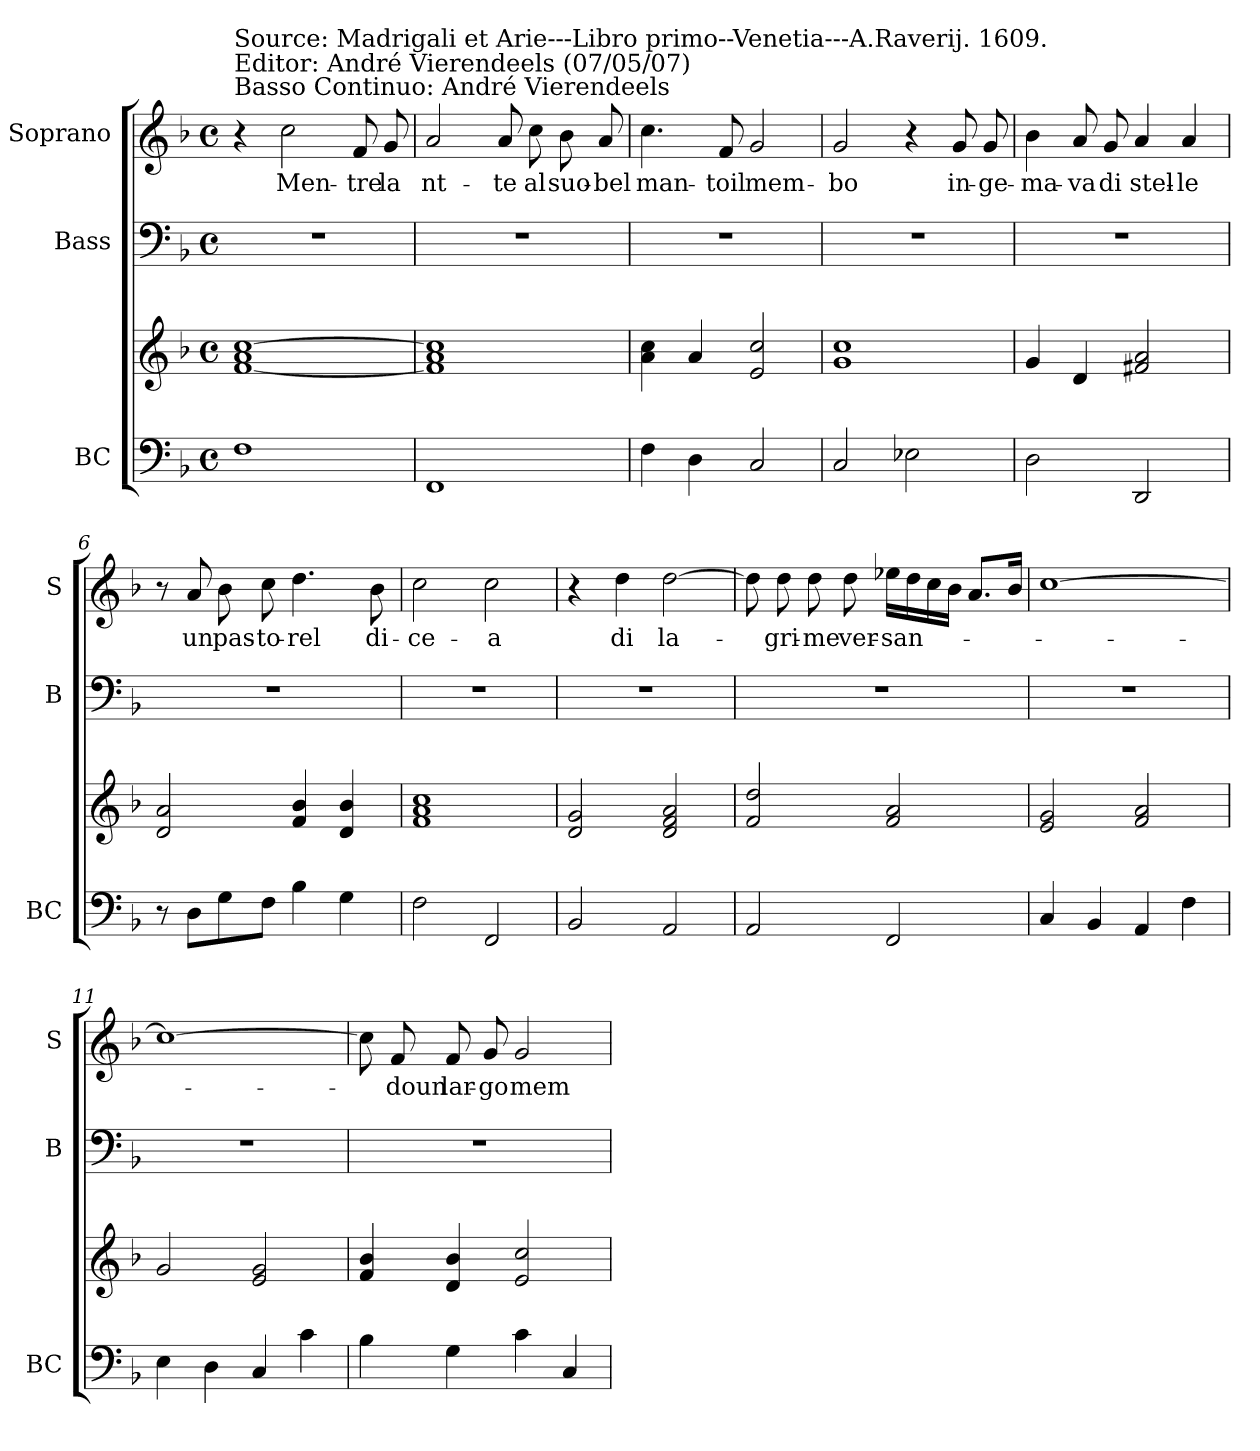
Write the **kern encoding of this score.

**kern	**kern	**kern	**kern	**text
*part3	*part3	*part2	*part1	*part1
*staff4	*staff3	*staff2	*staff1	*staff1
*I"BC	*	*I"Bass	*I"Soprano	*
*I'BC	*	*I'B	*I'S	*
*clefF4	*clefG2	*clefF4	*clefG2	*
*k[b-]	*k[b-]	*k[b-]	*k[b-]	*
*F:	*F:	*F:	*F:	*
*M4/4	*M4/4	*M4/4	*M4/4	*
*met(c)	*met(c)	*met(c)	*met(c)	*
=1	=1	=1	=1	=1
!	!	!	!LO:TX:a:t=Editor&colon; André Vierendeels (07/05/07)\nBasso Continuo&colon; André Vierendeels	!
!	!	!	!LO:TX:a:t=Source&colon; Madrigali et Arie---Libro primo--Venetia---A.Raverij. 1609.	!
1F	[1f 1a [1cc	1r	4r	.
.	.	.	2cc\	Men-
.	.	.	8f/	-tre
.	.	.	8g/	la
=2	=2	=2	=2	=2
1FF	1f] 1a 1cc]	1r	2a/	nt-
.	.	.	8a/	-te
.	.	.	8cc\	al
.	.	.	8b-\	suo-
.	.	.	8a/	-bel
=3	=3	=3	=3	=3
4F\	4a\ 4cc\	1r	4.cc\	man-
4D\	4a/	.	.	.
.	.	.	8f/	-toil
2C/	2e/ 2cc/	.	2g/	mem-
=4	=4	=4	=4	=4
2C/	1g 1cc	1r	2g/	-bo
2E-X\	.	.	4r	.
.	.	.	8g/	in-
.	.	.	8g/	-ge-
=5	=5	=5	=5	=5
2D\	4g/	1r	4b-\	-ma-
.	4d/	.	8a/	-va
.	.	.	8g/	di
2DD/	2f#X/ 2a/	.	4a/	stel-
.	.	.	4a/	-le
=6	=6	=6	=6	=6
8r	2d/ 2a/	1r	8r	.
8D\L	.	.	8a/	un
8G\	.	.	8b-\	pas-
8F\J	.	.	8cc\	-to-
4B-\	4f/ 4b-/	.	4.dd\	-rel
4G\	4d/ 4b-/	.	.	.
.	.	.	8b-\	di-
!!LO:LB:g=z
=7	=7	=7	=7	=7
2F\	1f 1a 1cc	1r	2cc\	-ce-
2FF/	.	.	2cc\	-a
=8	=8	=8	=8	=8
2BB-/	2d/ 2g/	1r	4r	.
.	.	.	4dd\	di
2AA/	2d/ 2f/ 2a/	.	[2dd\	la-
=9	=9	=9	=9	=9
2AA/	2f/ 2dd/	1r	8dd\]	.
.	.	.	8dd\	-gri-
.	.	.	8dd\	-me
.	.	.	8dd\	ver-
2FF/	2f/ 2a/	.	16ee-X\LL	-san-
.	.	.	16dd\	.
.	.	.	16cc\	.
.	.	.	16b-\JJ	.
.	.	.	8.a/L	.
.	.	.	16b-/Jk	.
=10	=10	=10	=10	=10
4C/	2e/ 2g/	1r	[1cc	.
4BB-/	.	.	.	.
4AA/	2f/ 2a/	.	.	.
4F\	.	.	.	.
=11	=11	=11	=11	=11
4E\	2g/	1r	1cc_	.
4D\	.	.	.	.
4C/	2e/ 2g/	.	.	.
4c\	.	.	.	.
=12	=12	=12	=12	=12
4B-\	4f/ 4b-/	1r	8cc\]	.
.	.	.	8f/	-doun
4G\	4d/ 4b-/	.	8f/	lar-
.	.	.	8g/	-go
4c\	2e/ 2cc/	.	2g/	mem-
4C/	.	.	.	.
=	=	=	=	=
*-	*-	*-	*-	*-
